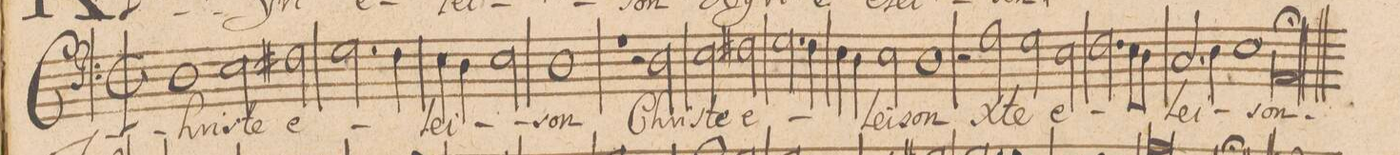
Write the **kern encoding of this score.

**kern	**text
*I"BASSVS.	*
*clefF4	*
*k[]	*
*met(C|)	*
*M2/1	*
1D	Chri-
2E\	-ste
2F#X\	e-
=11-	=11-
2.G\	.
4Fny\	.
4E\	-lei-
4D\	.
2E\	.
=12-	=12-
1D	-son
1r	.
=13-	=13-
2r	.
2D\	Chri-
2E\	-ste
2F#X\	e-
=14-	=14-
2.G\	.
4Fny\	.
4E\	.
4D\	.
2E\	-lei-
=15-	=15-
1D	-son
2r	.
2A\	X-
=16-	=16-
2G\	-te
2E\	e-
2.F\	.
8E\L	.
8D\J	.
=17-	=17-
2.C/	-lei-
4D\	.
1E	.
=18-	=18-
0AAl;	-son.
*-	*-
